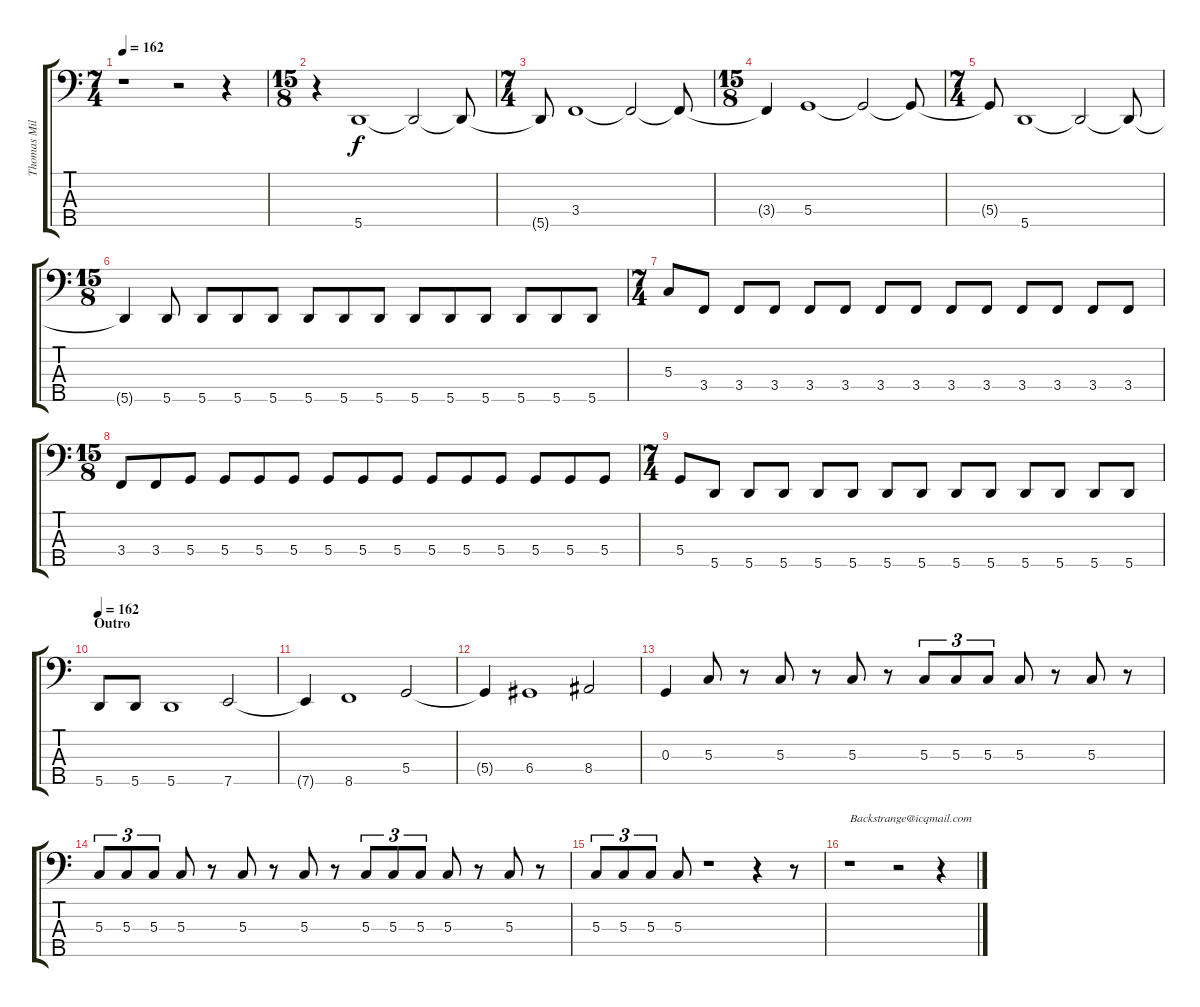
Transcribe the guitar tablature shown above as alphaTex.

\track ("Thomas Miller" "Thomas Mil") {instrument electricbassfinger}
\staff {score tabs}
\tuning (F2 C2 G1 D1 A0) {hide}
\ts (7 4)
\tempo 162
\clef f4
\ks c
r.1{dy f} r.2 r.4 |
\ts (15 8)
r.4 5.5.1 5.5{t}.2 5.5{t}.8 |
\ts (7 4)
5.5{t}.8 3.4.1 3.4{t}.2 3.4{t}.8 |
\ts (15 8)
3.4{t}.4 5.4.1 5.4{t}.2 5.4{t}.8 |
\ts (7 4)
5.4{t}.8 5.5.1 5.5{t}.2 5.5{t}.8 |
\ts (15 8)
5.5{t}.4 5.5.8 5.5.8 5.5.8 5.5.8 5.5.8 5.5.8 5.5.8 5.5.8 5.5.8 5.5.8 5.5.8 5.5.8 5.5.8 |
\ts (7 4)
5.3.8 3.4.8 3.4.8 3.4.8 3.4.8 3.4.8 3.4.8 3.4.8 3.4.8 3.4.8 3.4.8 3.4.8 3.4.8 3.4.8 |
\ts (15 8)
3.4.8 3.4.8 5.4.8 5.4.8 5.4.8 5.4.8 5.4.8 5.4.8 5.4.8 5.4.8 5.4.8 5.4.8 5.4.8 5.4.8 5.4.8 |
\ts (7 4)
5.4.8 5.5.8 5.5.8 5.5.8 5.5.8 5.5.8 5.5.8 5.5.8 5.5.8 5.5.8 5.5.8 5.5.8 5.5.8 5.5.8 |
\section ("" "Outro")
\tempo 162
5.5.8 5.5.8 5.5.1 7.5.2 |
7.5{t}.4 8.5.1 5.4.2 |
5.4{t}.4 6.4.1 8.4.2 |
0.3.4 5.3.8 r.8 5.3.8 r.8 5.3.8 r.8 5.3.8{tu (3 2)} 5.3.8{tu (3 2)} 5.3.8{tu (3 2)} 5.3.8 r.8 5.3.8 r.8 |
5.3.8{tu (3 2)} 5.3.8{tu (3 2)} 5.3.8{tu (3 2)} 5.3.8 r.8 5.3.8 r.8 5.3.8 r.8 5.3.8{tu (3 2)} 5.3.8{tu (3 2)} 5.3.8{tu (3 2)} 5.3.8 r.8 5.3.8 r.8 |
5.3.8{tu (3 2)} 5.3.8{tu (3 2)} 5.3.8{tu (3 2)} 5.3.8 r.1 r.4 r.8 |
r.1{txt "Backstrange@icqmail.com"} r.2 r.4
